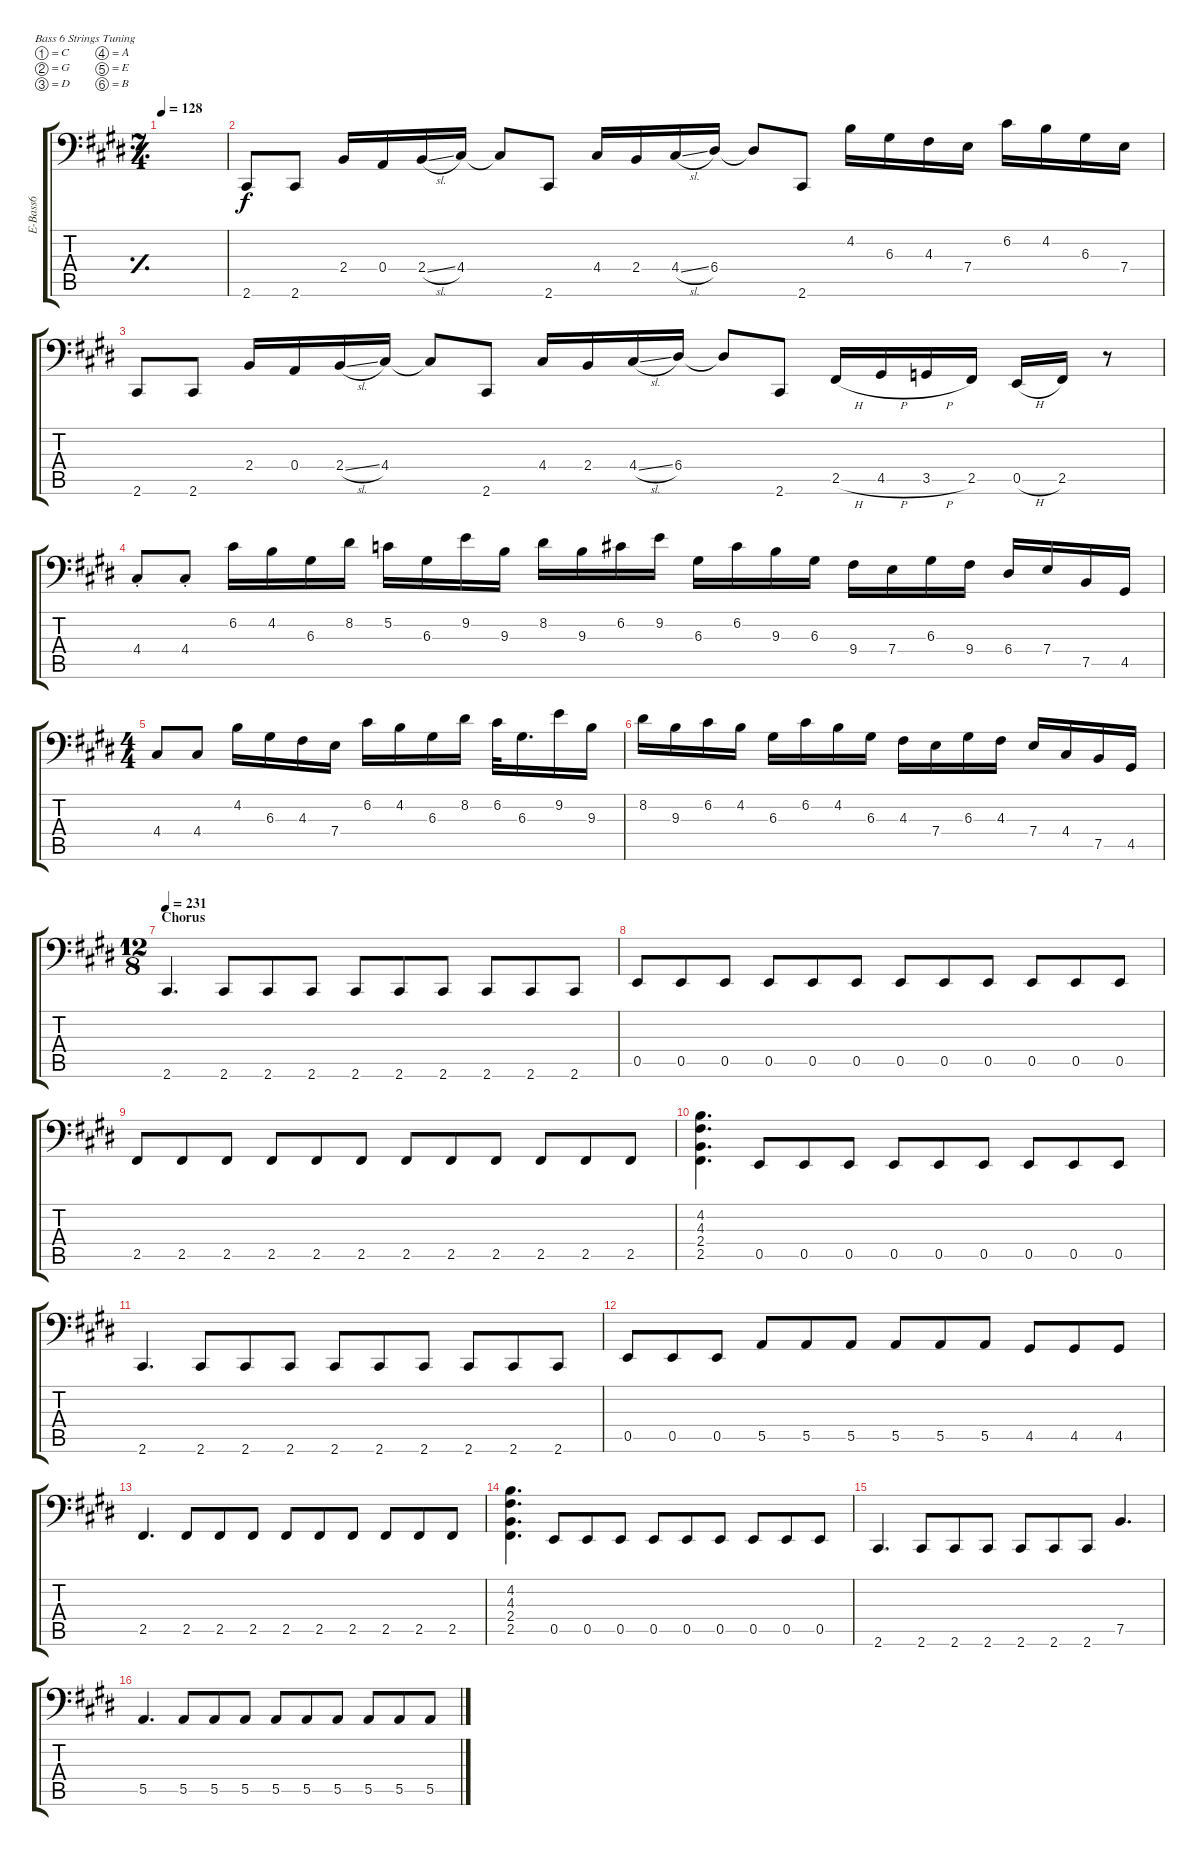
\defaultSystemsLayout 4
\bracketExtendMode groupsimilarinstruments
\otherSystemsTrackNameOrientation horizontal
\track ("Electric Bass" "E-Bass6") {multiBarRest instrument electricbassfinger}
\staff {score tabs}
\tuning (C3 G2 D2 A1 E1 B0)
\ts (7 4)
\tempo 128
\clef f4
\simile simple
\ks e
|
2.6{acc #}.8{beam Up} 2.6{acc #}.8{beam Up} 2.4{acc forcenatural}.16{beam Up} 0.4{acc forcenatural}.16{beam Up} 2.4{sl acc forcenatural}.16{beam Up} 4.4{acc #}.16{beam Up} 4.4{t acc #}.8{beam Up} 2.6{acc #}.8{beam Up} 4.4{acc #}.16{beam Up} 2.4{acc forcenatural}.16{beam Up} 4.4{sl acc #}.16{beam Up} 6.4{acc #}.16{beam Up} 6.4{t acc #}.8{beam Up} 2.6{acc #}.8{beam Up} 4.2{acc forcenatural}.16{beam Down} 6.3{acc #}.16{beam Down} 4.3{acc #}.16{beam Down} 7.4{acc forcenatural}.16{beam Down} 6.2{acc #}.16{beam Down} 4.2{acc forcenatural}.16{beam Down} 6.3{acc #}.16{beam Down} 7.4{acc forcenatural}.16{beam Down} |
2.6{acc #}.8{beam Up} 2.6{acc #}.8{beam Up} 2.4{acc forcenatural}.16{beam Up} 0.4{acc forcenatural}.16{beam Up} 2.4{sl acc forcenatural}.16{beam Up} 4.4{acc #}.16{beam Up} 4.4{t acc #}.8{beam Up} 2.6{acc #}.8{beam Up} 4.4{acc #}.16{beam Up} 2.4{acc forcenatural}.16{beam Up} 4.4{sl acc #}.16{beam Up} 6.4{acc #}.16{beam Up} 6.4{t acc #}.8{beam Up} 2.6{acc #}.8{beam Up} 2.5{h acc #}.16{beam Up} 4.5{h acc #}.16{beam Up} 3.5{h acc forcenatural}.16{beam Up} 2.5{acc #}.16{beam Up} 0.5{h acc forcenatural}.16{beam Up} 2.5{acc #}.16{beam Up} r.8{beam Up} |
4.4{st acc #}.8{beam Up} 4.4{st acc #}.8{beam Up} 6.2{acc #}.16{beam Down} 4.2{acc forcenatural}.16{beam Down} 6.3{acc #}.16{beam Down} 8.2{acc #}.16{beam Down} 5.2{acc forcenatural}.16{beam Down} 6.3{acc #}.16{beam Down} 9.2{acc forcenatural}.16{beam Down} 9.3{acc forcenatural}.16{beam Down} 8.2{acc #}.16{beam Down} 9.3{acc forcenatural}.16{beam Down} 6.2{acc #}.16{beam Down} 9.2{acc forcenatural}.16{beam Down} 6.3{acc #}.16{beam Down} 6.2{acc #}.16{beam Down} 9.3{acc forcenatural}.16{beam Down} 6.3{acc #}.16{beam Down} 9.4{acc #}.16{beam Down} 7.4{acc forcenatural}.16{beam Down} 6.3{acc #}.16{beam Down} 9.4{acc #}.16{beam Down} 6.4{acc #}.16{beam Up} 7.4{acc forcenatural}.16{beam Up} 7.5{acc forcenatural}.16{beam Up} 4.5{acc #}.16{beam Up} |
\ts (4 4)
4.4{acc #}.8{beam Up} 4.4{acc #}.8{beam Up} 4.2{acc forcenatural}.16{beam Down} 6.3{acc #}.16{beam Down} 4.3{acc #}.16{beam Down} 7.4{acc forcenatural}.16{beam Down} 6.2{acc #}.16{beam Down} 4.2{acc forcenatural}.16{beam Down} 6.3{acc #}.16{beam Down} 8.2{acc #}.16{beam Down} 6.2{acc #}.32{beam Down} 6.3{acc #}.16{d beam Down} 9.2{acc forcenatural}.16{beam Down} 9.3{acc forcenatural}.16{beam Down} |
8.2{acc #}.16{beam Down} 9.3{acc forcenatural}.16{beam Down} 6.2{acc #}.16{beam Down} 4.2{acc forcenatural}.16{beam Down} 6.3{acc #}.16{beam Down} 6.2{acc #}.16{beam Down} 4.2{acc forcenatural}.16{beam Down} 6.3{acc #}.16{beam Down} 4.3{acc #}.16{beam Down} 7.4{acc forcenatural}.16{beam Down} 6.3{acc #}.16{beam Down} 4.3{acc #}.16{beam Down} 7.4{acc forcenatural}.16{beam Up} 4.4{acc #}.16{beam Up} 7.5{acc forcenatural}.16{beam Up} 4.5{acc #}.16{beam Up} |
\ts (12 8)
\section ("" "Chorus")
\tempo 231
2.6{acc #}.4{d beam Up} 2.6{acc #}.8{beam Up} 2.6{acc #}.8{beam Up} 2.6{acc #}.8{beam Up} 2.6{acc #}.8{beam Up} 2.6{acc #}.8{beam Up} 2.6{acc #}.8{beam Up} 2.6{acc #}.8{beam Up} 2.6{acc #}.8{beam Up} 2.6{acc #}.8{beam Up} |
0.5{acc forcenatural}.8{beam Up} 0.5{acc forcenatural}.8{beam Up} 0.5{acc forcenatural}.8{beam Up} 0.5{acc forcenatural}.8{beam Up} 0.5{acc forcenatural}.8{beam Up} 0.5{acc forcenatural}.8{beam Up} 0.5{acc forcenatural}.8{beam Up} 0.5{acc forcenatural}.8{beam Up} 0.5{acc forcenatural}.8{beam Up} 0.5{acc forcenatural}.8{beam Up} 0.5{acc forcenatural}.8{beam Up} 0.5{acc forcenatural}.8{beam Up} |
2.5{acc #}.8{beam Up} 2.5{acc #}.8{beam Up} 2.5{acc #}.8{beam Up} 2.5{acc #}.8{beam Up} 2.5{acc #}.8{beam Up} 2.5{acc #}.8{beam Up} 2.5{acc #}.8{beam Up} 2.5{acc #}.8{beam Up} 2.5{acc #}.8{beam Up} 2.5{acc #}.8{beam Up} 2.5{acc #}.8{beam Up} 2.5{acc #}.8{beam Up} |
(2.5{acc #} 2.4{acc forcenatural} 4.3{acc #} 4.2{acc forcenatural}).4{d beam Down} 0.5{acc forcenatural}.8{beam Up} 0.5{acc forcenatural}.8{beam Up} 0.5{acc forcenatural}.8{beam Up} 0.5{acc forcenatural}.8{beam Up} 0.5{acc forcenatural}.8{beam Up} 0.5{acc forcenatural}.8{beam Up} 0.5{acc forcenatural}.8{beam Up} 0.5{acc forcenatural}.8{beam Up} 0.5{acc forcenatural}.8{beam Up} |
2.6{acc #}.4{d beam Up} 2.6{acc #}.8{beam Up} 2.6{acc #}.8{beam Up} 2.6{acc #}.8{beam Up} 2.6{acc #}.8{beam Up} 2.6{acc #}.8{beam Up} 2.6{acc #}.8{beam Up} 2.6{acc #}.8{beam Up} 2.6{acc #}.8{beam Up} 2.6{acc #}.8{beam Up} |
0.5{acc forcenatural}.8{beam Up} 0.5{acc forcenatural}.8{beam Up} 0.5{acc forcenatural}.8{beam Up} 5.5{acc forcenatural}.8{beam Up} 5.5{acc forcenatural}.8{beam Up} 5.5{acc forcenatural}.8{beam Up} 5.5{acc forcenatural}.8{beam Up} 5.5{acc forcenatural}.8{beam Up} 5.5{acc forcenatural}.8{beam Up} 4.5{acc #}.8{beam Up} 4.5{acc #}.8{beam Up} 4.5{acc #}.8{beam Up} |
2.5{acc #}.4{d beam Up} 2.5{acc #}.8{beam Up} 2.5{acc #}.8{beam Up} 2.5{acc #}.8{beam Up} 2.5{acc #}.8{beam Up} 2.5{acc #}.8{beam Up} 2.5{acc #}.8{beam Up} 2.5{acc #}.8{beam Up} 2.5{acc #}.8{beam Up} 2.5{acc #}.8{beam Up} |
(2.4{acc forcenatural} 4.3{acc #} 4.2{acc forcenatural} 2.5{acc #}).4{d beam Down} 0.5{acc forcenatural}.8{beam Up} 0.5{acc forcenatural}.8{beam Up} 0.5{acc forcenatural}.8{beam Up} 0.5{acc forcenatural}.8{beam Up} 0.5{acc forcenatural}.8{beam Up} 0.5{acc forcenatural}.8{beam Up} 0.5{acc forcenatural}.8{beam Up} 0.5{acc forcenatural}.8{beam Up} 0.5{acc forcenatural}.8{beam Up} |
2.6{acc #}.4{d beam Up} 2.6{acc #}.8{beam Up} 2.6{acc #}.8{beam Up} 2.6{acc #}.8{beam Up} 2.6{acc #}.8{beam Up} 2.6{acc #}.8{beam Up} 2.6{acc #}.8{beam Up} 7.5{acc forcenatural}.4{d beam Up} |
5.5{acc forcenatural}.4{d beam Up} 5.5{acc forcenatural}.8{beam Up} 5.5{acc forcenatural}.8{beam Up} 5.5{acc forcenatural}.8{beam Up} 5.5{acc forcenatural}.8{beam Up} 5.5{acc forcenatural}.8{beam Up} 5.5{acc forcenatural}.8{beam Up} 5.5{acc forcenatural}.8{beam Up} 5.5{acc forcenatural}.8{beam Up} 5.5{acc forcenatural}.8{beam Up}
